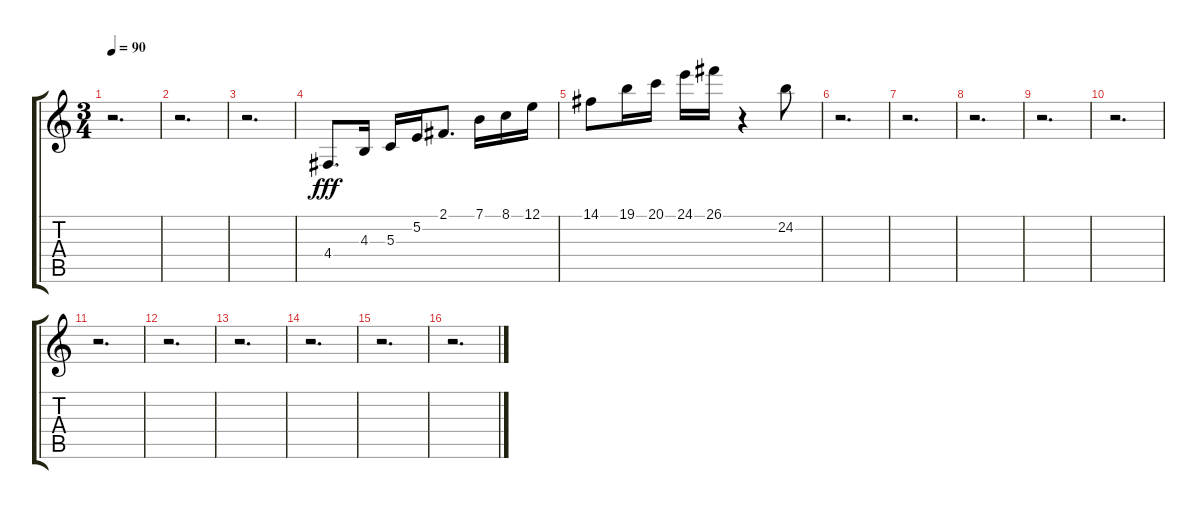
\track "" {instrument celesta}
\staff {score tabs}
\tuning (E4 B3 G3 D3 A2 E2) {hide}
\ts (3 4)
\tempo 90
\clef g2
\ks c
r.2{d dy f} |
r.2{d} |
r.2{d} |
4.4.8{d dy fff} 4.3.16 5.3.16 5.2.16 2.1.8{d} 7.1.16 8.1.16 12.1.16 |
14.1.8 19.1.16 20.1.16 24.1.16 26.1.16 r.4 24.2.8 |
r.2{d} |
r.2{d} |
r.2{d} |
r.2{d} |
r.2{d} |
r.2{d} |
r.2{d} |
r.2{d} |
r.2{d} |
r.2{d} |
r.2{d}
